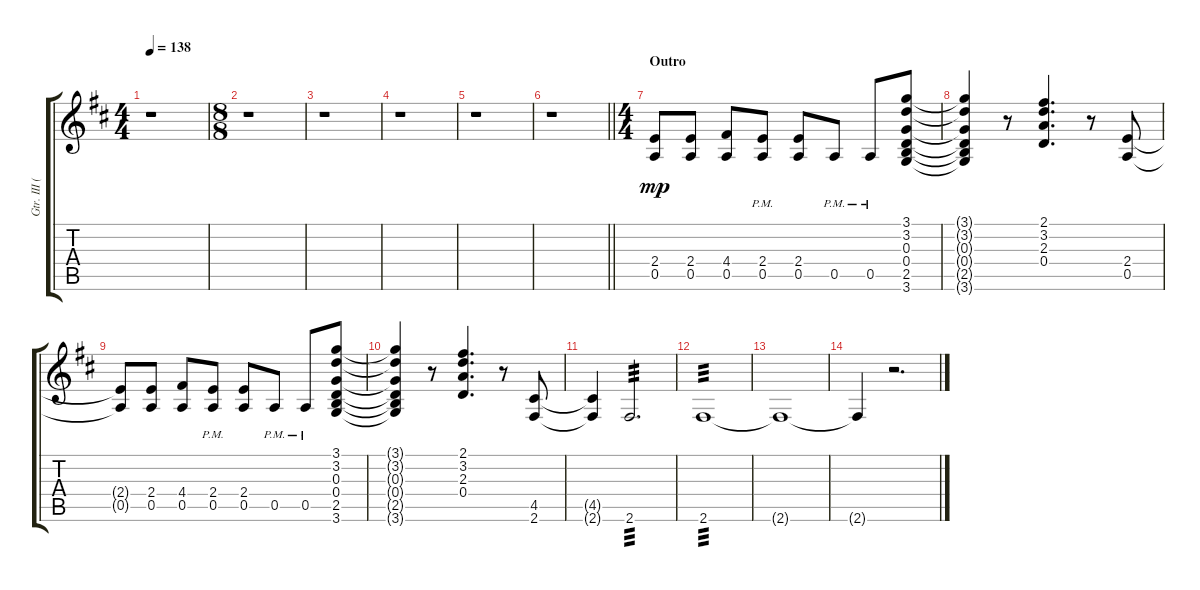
\track ("Gtr. III (rhy.)" "Gtr. III (") {instrument overdrivenguitar}
\staff {score tabs}
\tuning (E4 B3 G3 D3 A2 E2) {hide}
\ts (4 4)
\tempo 138
\clef g2
\ks d
r.1{dy ff} |
\ts (8 8)
r.1 |
r.1 |
r.1 |
r.1 |
\barLineRight lightlight
r.1 |
\ts (4 4)
\section ("" "Outro")
(2.4 0.5).8{dy mp} (2.4 0.5).8 (4.4 0.5).8 (2.4{pm} 0.5{pm}).8 (2.4 0.5).8 0.5{pm}.8 0.5{pm}.8 (3.1 3.2 0.3 0.4 2.5 3.6).8 |
(3.1{t} 3.2{t} 0.3{t} 0.4{t} 2.5{t} 3.6{t}).4 r.8 (2.1 3.2 2.3 0.4).4{d} r.8 (2.4 0.5).8 |
(2.4{t} 0.5{t}).8 (2.4 0.5).8 (4.4 0.5).8 (2.4{pm} 0.5{pm}).8 (2.4 0.5).8 0.5{pm}.8 0.5{pm}.8 (3.1 3.2 0.3 0.4 2.5 3.6).8 |
(3.1{t} 3.2{t} 0.3{t} 0.4{t} 2.5{t} 3.6{t}).4 r.8 (2.1 3.2 2.3 0.4).4{d} r.8 (4.5 2.6).8 |
(4.5{t} 2.6{t}).4 2.6.2{d tp 3} |
2.6.1{tp 3} |
2.6{t}.1 |
2.6{t}.4 r.2{d}
